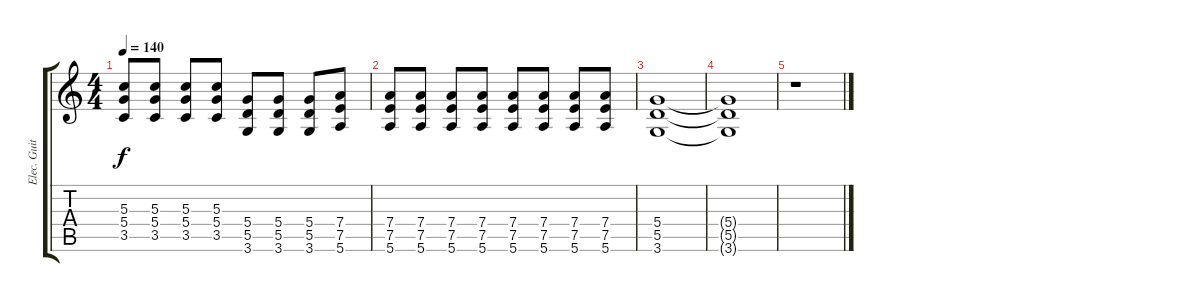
\track ("Elec. Guitar" "Elec. Guit") {instrument distortionguitar}
\staff {score tabs}
\tuning (E4 B3 G3 D3 A2 E2) {hide}
\ts (4 4)
\tempo 140
\clef g2
\ks c
(5.3 5.4 3.5).8{dy f} (5.3 5.4 3.5).8 (5.3 5.4 3.5).8 (5.3 5.4 3.5).8 (5.4 5.5 3.6).8 (5.4 5.5 3.6).8 (5.4 5.5 3.6).8 (7.4 7.5 5.6).8 |
(7.4 7.5 5.6).8 (7.4 7.5 5.6).8 (7.4 7.5 5.6).8 (7.4 7.5 5.6).8 (7.4 7.5 5.6).8 (7.4 7.5 5.6).8 (7.4 7.5 5.6).8 (7.4 7.5 5.6).8 |
(5.4 5.5 3.6).1 |
(5.4{t} 5.5{t} 3.6{t}).1 |
r.1
